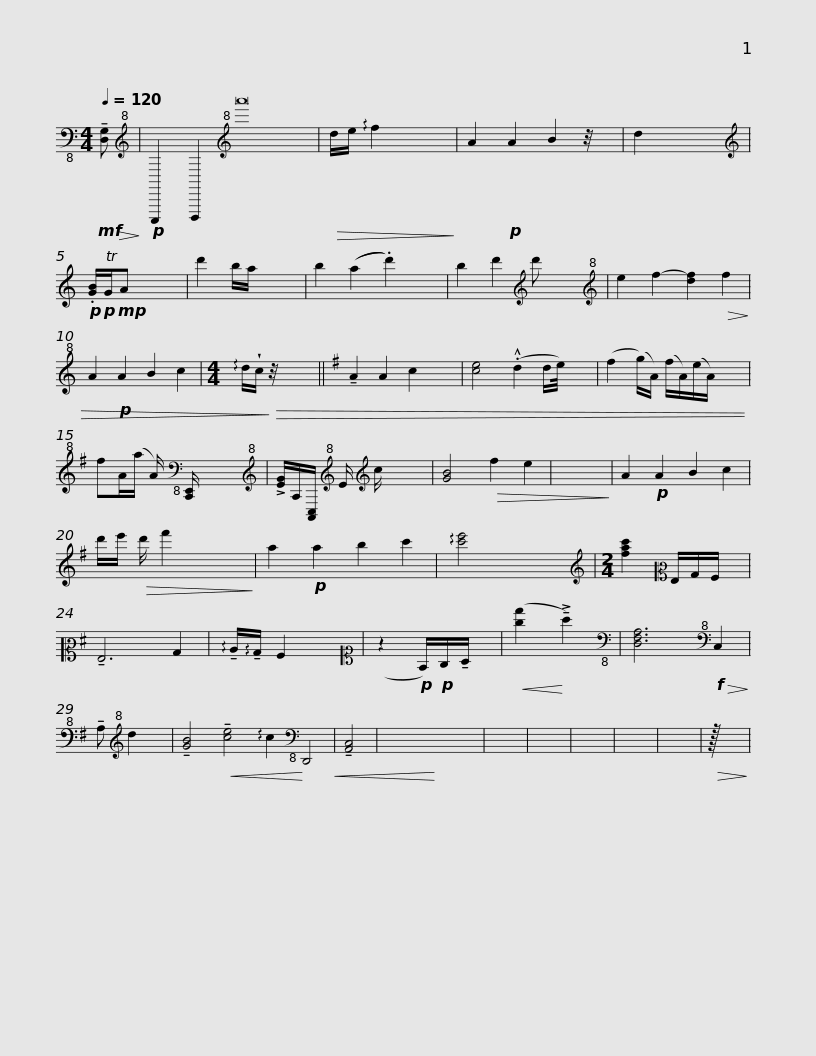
X:1
L:1/8
Q:1/4=120
M:4/4
I:linebreak $
K:C
V:1 bass-8
V:1
!mf!!>(! !tenuto![D,G,]!>)! |[K:treble+8]!p! C,,,2 D,,,2[K:treble+8] a'16 |!>(! d/e/ !arpeggio!f2 x5!>)! | A2!p! A2 B2 z/4 x7/4 | d2 x6 | %5
[K:treble]!p!!p! .[GB]/TG/!mp!A x6 |$ d'2 b/a/ x5 | b2 ((a2 .d'2)) x2 | b2 d'2[K:treble] d' x3 |[K:treble+8] e2 f2- [df]2!>(! f2!>)! | %10
 A2!p! A2 B2 c2 |[M:4/4] !arpeggio!d/!wedge!c/!>)!!>(! z/4 x27/4 ||$[K:G] !tenuto!A2 A2 c2 x2 | [ce]4 (.!^!d2 d/e/4) x5/4 | (f2 (g/)A/) (f/A/)(e/A/) x3 | %15
 fA/(a/ A/)[K:bass-8] [C,,E,,]/ x5 |$[K:treble+8] !>![EG]/A,/[A,,C,]/[K:treble+8] E/[K:treble] c/ x11/2 | [GB]4!>(! f2 e2 | x8!>)! | A2!p! A2 B2 c2 | %20
 d'/e'/!>(! d'/ f'2 x9/2!>)! | a2!p! a2 b2 c'2 | !arpeggio![c'e']4 x4 |$[M:2/4][K:treble] [fac']2[K:alto2] G,/B,/A,/ x/ | !tenuto!G,6 B,2 | %25
 !arpeggio!!tenuto!C/!arpeggio!!tenuto!B,/ A,2 x |[K:alto1] (z2!p! F,/)!p!G,/!tenuto!A,/ x/ |$!<(! ([gd']2!<)! !>!!tenuto!a2) |[K:bass-8] [D,F,A,]6[K:bass+8]!f!!>(! C,2!>)! | !tenuto!A,[K:treble+8] d2 x | %30
 !tenuto![GB]4!<(! !tenuto![ce]4 !arpeggio!c2!<)![K:bass-8] D,,4 |!<(! !tenuto![A,,C,]4 | x10!<)!$ x4 | x4 | x4 | %35
 x4 | x4 | x4 |!>(! z/16 x63/16!>)! | %39
